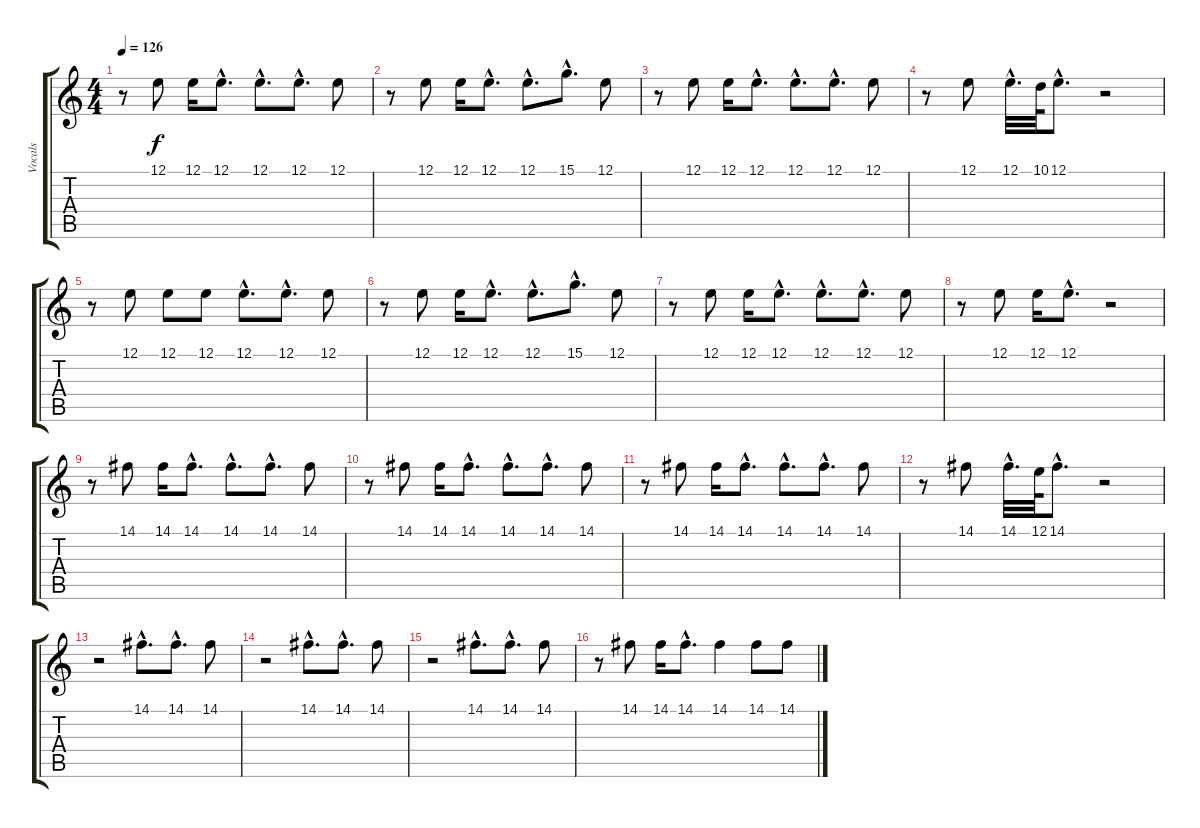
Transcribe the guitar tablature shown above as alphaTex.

\track ("Vocals" "Vocals") {instrument lead2sawtooth}
\staff {score tabs}
\tuning (E4 B3 G3 D3 A2 E2) {hide}
\ts (4 4)
\tempo 126
\clef g2
\ks c
r.8{dy f} 12.1.8 12.1.16 12.1{hac}.8{d} 12.1{hac}.8{d} 12.1{hac}.8{d} 12.1.8 |
r.8 12.1.8 12.1.16 12.1{hac}.8{d} 12.1{hac}.8{d} 15.1{hac}.8{d} 12.1.8 |
r.8 12.1.8 12.1.16 12.1{hac}.8{d} 12.1{hac}.8{d} 12.1{hac}.8{d} 12.1.8 |
r.8 12.1.8 12.1{hac}.32{d} 10.1.64 12.1{hac}.8{d} r.2 |
r.8 12.1.8 12.1.8 12.1.8 12.1{hac}.8{d} 12.1{hac}.8{d} 12.1.8 |
r.8 12.1.8 12.1.16 12.1{hac}.8{d} 12.1{hac}.8{d} 15.1{hac}.8{d} 12.1.8 |
r.8 12.1.8 12.1.16 12.1{hac}.8{d} 12.1{hac}.8{d} 12.1{hac}.8{d} 12.1.8 |
r.8 12.1.8 12.1.16 12.1{hac}.8{d} r.2 |
r.8 14.1.8 14.1.16 14.1{hac}.8{d} 14.1{hac}.8{d} 14.1{hac}.8{d} 14.1.8 |
r.8 14.1.8 14.1.16 14.1{hac}.8{d} 14.1{hac}.8{d} 14.1{hac}.8{d} 14.1.8 |
r.8 14.1.8 14.1.16 14.1{hac}.8{d} 14.1{hac}.8{d} 14.1{hac}.8{d} 14.1.8 |
r.8 14.1.8 14.1{hac}.32{d} 12.1.64 14.1{hac}.8{d} r.2 |
r.2 14.1{hac}.8{d} 14.1{hac}.8{d} 14.1.8 |
r.2 14.1{hac}.8{d} 14.1{hac}.8{d} 14.1.8 |
r.2 14.1{hac}.8{d} 14.1{hac}.8{d} 14.1.8 |
r.8 14.1.8 14.1.16 14.1{hac}.8{d} 14.1.4 14.1.8 14.1.8
